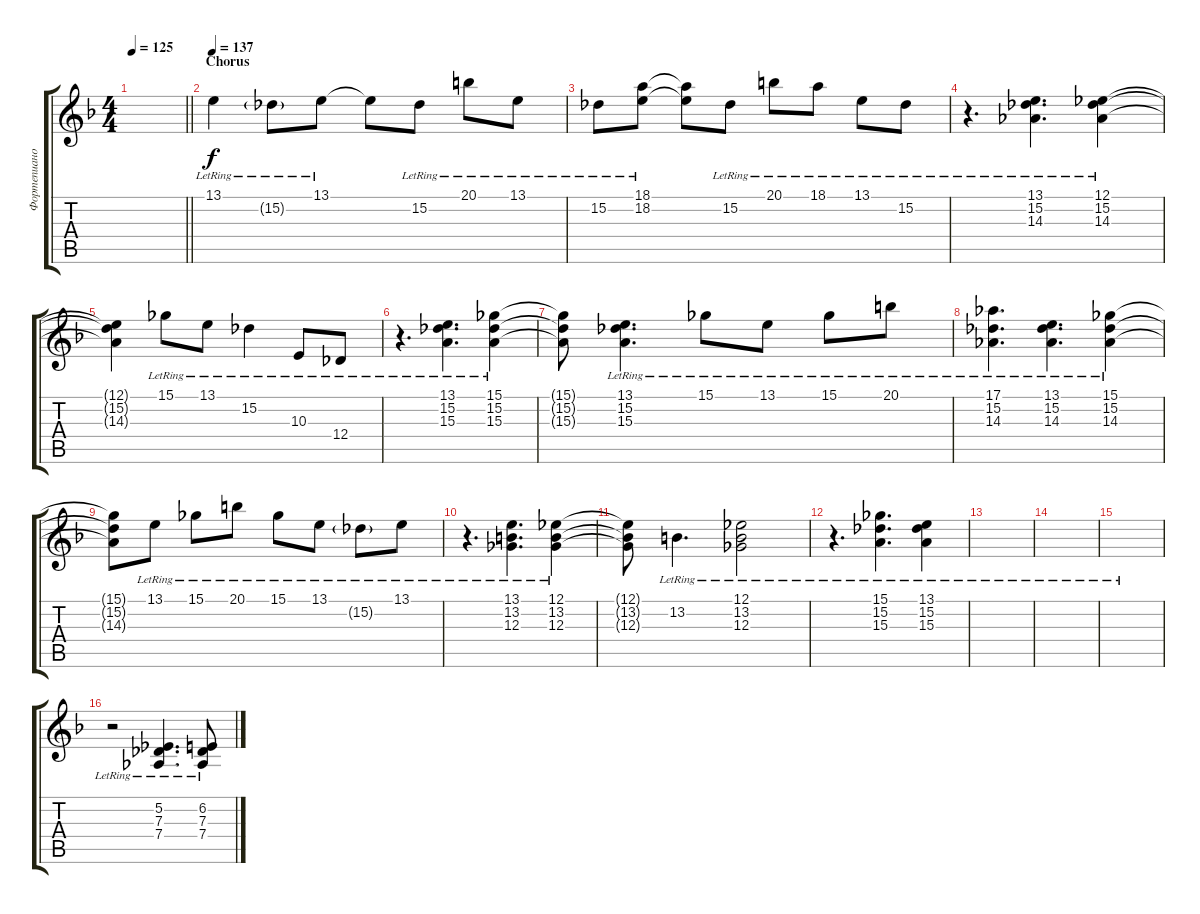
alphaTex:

\track ("Фортепиано" "Фортепиано") {instrument electricgrandpiano}
\staff {score tabs}
\tuning (Eb4 Bb3 Gb3 Db3 Ab2 Eb2) {hide}
\ts (4 4)
\tempo 125
\clef g2
\barLineRight lightlight
\ks dminor
|
\section ("" "Chorus")
\tempo 137
13.1{lr}.4 15.2{g lr}.8 13.1{lr}.8 13.1{t}.8 15.2{lr}.8 20.1{lr}.8 13.1{lr}.8 |
15.2{lr}.8 (18.1{lr} 18.2{lr}).8 (18.1{t} 18.2{t}).8 15.2{lr}.8 20.1{lr}.8 18.1{lr}.8 13.1{lr}.8 15.2{lr}.8 |
r.4{d} (13.1{lr} 15.2{lr} 14.3{lr}).4{d} (12.1{lr} 15.2{lr} 14.3{lr}).4 |
(12.1{t} 15.2{t} 14.3{t}).4 15.1{lr}.8 13.1{lr}.8 15.2{lr}.4 10.3{lr}.8 12.4{lr}.8 |
r.4{d} (13.1{lr} 15.2{lr} 15.3{lr}).4{d} (15.1{lr} 15.2{lr} 15.3{lr}).4 |
(15.1{t} 15.2{t} 15.3{t}).8 (13.1{lr} 15.2{lr} 15.3{lr}).4{d} 15.1{lr}.8 13.1{lr}.8 15.1{lr}.8 20.1{lr}.8 |
(17.1{lr} 15.2{lr} 14.3{lr}).4{d} (13.1{lr} 15.2{lr} 14.3{lr}).4{d} (15.1{lr} 15.2{lr} 14.3{lr}).4 |
(15.1{t} 15.2{t} 14.3{t}).8 13.1{lr}.8 15.1{lr}.8 20.1{lr}.8 15.1{lr}.8 13.1{lr}.8 15.2{g lr}.8 13.1{lr}.8 |
r.4{d} (13.1{lr} 13.2{lr} 12.3{lr}).4{d} (12.1{lr} 13.2{lr} 12.3{lr}).4 |
(12.1{t} 13.2{t} 12.3{t}).8 13.2{lr}.4{d} (12.1{lr} 13.2{lr} 12.3{lr}).2 |
r.4{d} (15.1{lr} 15.2{lr} 15.3{lr}).4{d} (13.1{lr} 15.2{lr} 15.3{lr}).4 |
|
|
|
r.2 (5.2 7.3{lr} 7.4{lr}).4{d} (6.2 7.3{lr} 7.4{lr}).8
